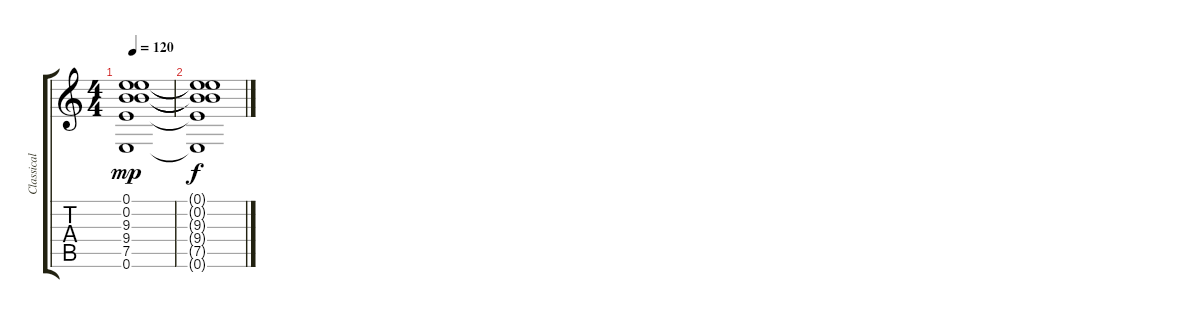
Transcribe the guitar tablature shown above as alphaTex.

\track ("Classical Guitar" "Classical ") {instrument acousticguitarnylon}
\staff {score tabs}
\tuning (E4 B3 G3 D3 A2 E2) {hide}
\ts (4 4)
\tempo 120
\clef g2
\ks c
(0.1 0.2 9.3 9.4 7.5 0.6).1{dy mp} |
(0.1{t} 0.2{t} 9.3{t} 9.4{t} 7.5{t} 0.6{t}).1{dy f}
